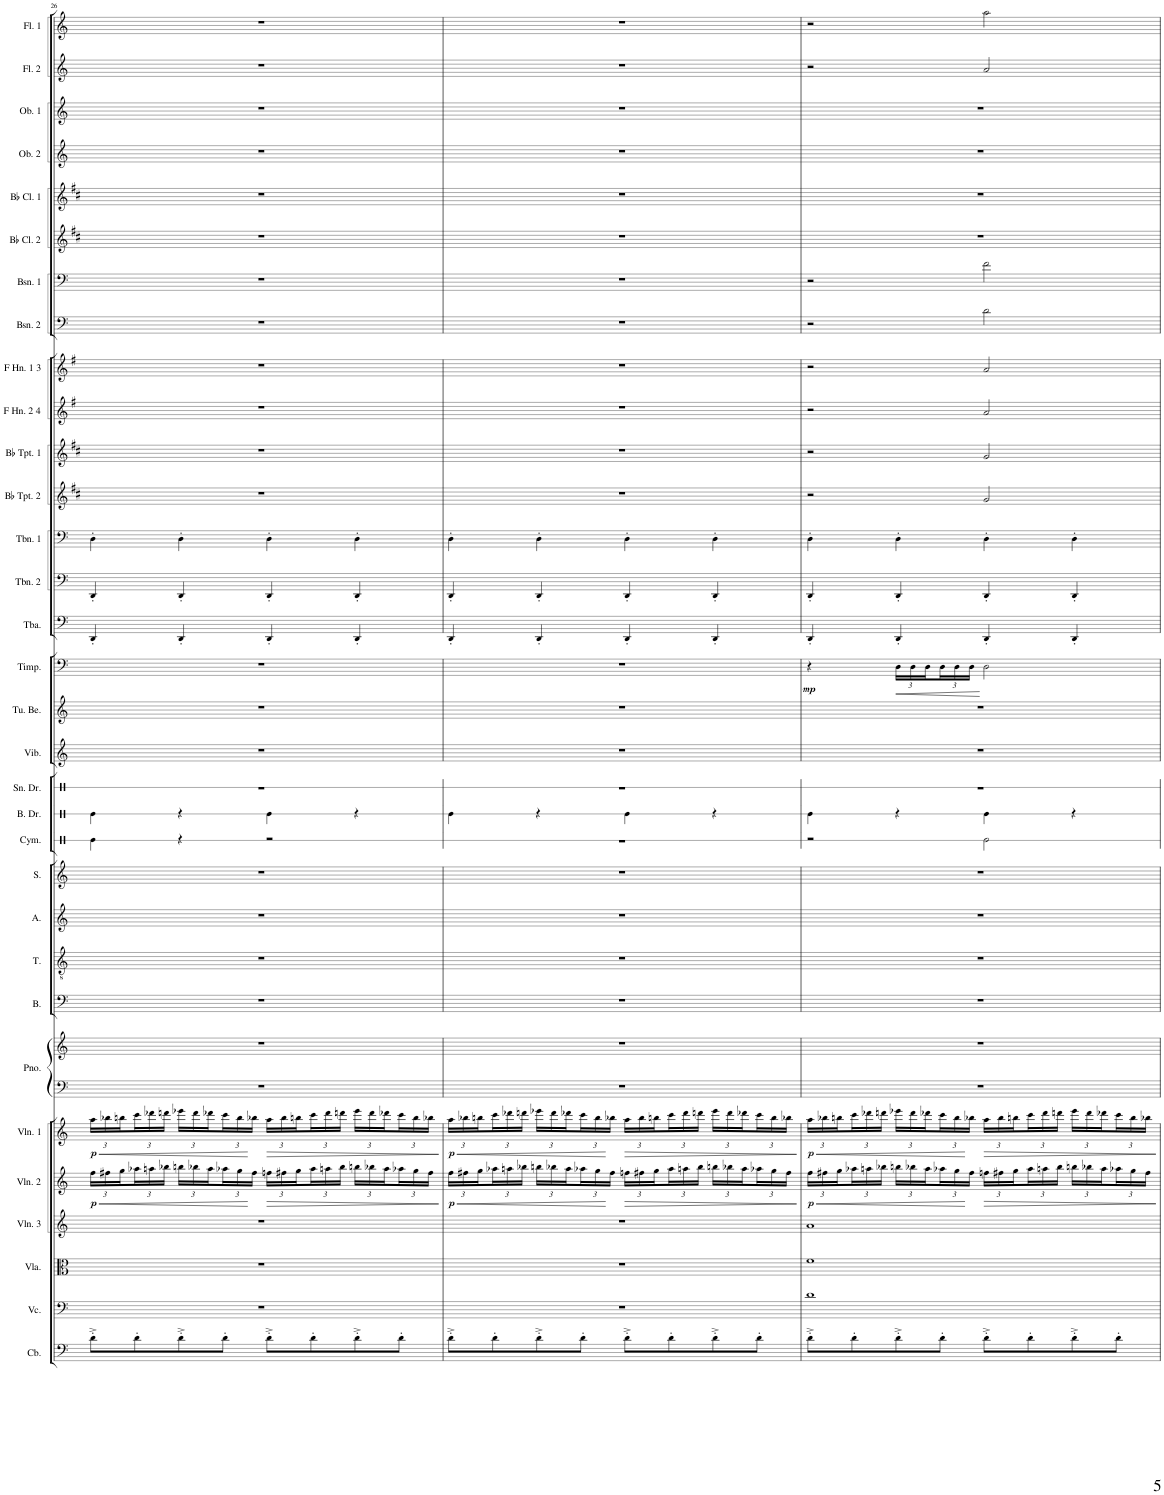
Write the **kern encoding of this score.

**kern	**kern	**kern	**kern	**kern	**dynam	**kern	**dynam	**kern	**kern	**kern	**kern	**kern	**kern	**kern	**kern	**kern	**kern	**kern	**kern	**dynam	**kern	**kern	**kern	**kern	**kern	**kern	**kern	**kern	**kern	**kern	**kern	**kern	**kern	**kern	**kern
*part32	*part31	*part30	*part29	*part28	*part28	*part27	*part27	*part26	*part26	*part25	*part24	*part23	*part22	*part21	*part20	*part19	*part18	*part17	*part16	*part16	*part15	*part14	*part13	*part12	*part11	*part10	*part9	*part8	*part7	*part6	*part5	*part4	*part3	*part2	*part1
*staff33	*staff32	*staff31	*staff30	*staff29	*staff29	*staff28	*staff28	*staff27	*staff26	*staff25	*staff24	*staff23	*staff22	*staff21	*staff20	*staff19	*staff18	*staff17	*staff16	*staff16	*staff15	*staff14	*staff13	*staff12	*staff11	*staff10	*staff9	*staff8	*staff7	*staff6	*staff5	*staff4	*staff3	*staff2	*staff1
*I"Contrabass	*I"Violoncello	*I"Viola	*I"Violin 3	*I"Violin 2	*	*I"Violin 1	*	*I"Piano	*	*I"Baritone	*I"Tenor	*I"Alto	*I"Soprano	*I"Cymbal	*I"Bass Drum	*I"Snare Drum	*I"Vibraphone	*I"Tubular Bells	*I"Timpani	*	*I"Tuba	*I"Trombone 2	*I"Trombone 1	*I"Bb Trumpet 2	*I"Bb Trumpet 1	*I"F Horn 2 &amp; 4	*I"F Horn 1 &amp; 3	*I"Bassoon 2	*I"Bassoon 1	*I"Bb Clarinet 2	*I"Bb Clarinet 1	*I"Oboe 2	*I"Oboe 1	*I"Flute 2	*I"Flute 1
*I'Cb.	*I'Vc.	*I'Vla.	*I'Vln. 3	*I'Vln. 2	*	*I'Vln. 1	*	*I'Pno.	*	*I'B.	*I'T.	*I'A.	*I'S.	*I'Cym.	*I'B. Dr.	*I'Sn. Dr.	*I'Vib.	*I'Tu. Be.	*I'Timp.	*	*I'Tba.	*I'Tbn. 2	*I'Tbn. 1	*I'Bb Tpt. 2	*I'Bb Tpt. 1	*I'F Hn. 2 4	*I'F Hn. 1 3	*I'Bsn. 2	*I'Bsn. 1	*I'Bb Cl. 2	*I'Bb Cl. 1	*I'Ob. 2	*I'Ob. 1	*I'Fl. 2	*I'Fl. 1
!!LO:PB:g=z
*clefF4	*clefF4	*clefC3	*clefG2	*clefG2	*	*clefG2	*	*clefF4	*clefG2	*clefF4	*clefGv2	*clefG2	*clefG2	*clefX	*clefX	*clefX	*clefG2	*clefG2	*clefF4	*	*clefF4	*clefF4	*clefF4	*clefG2	*clefG2	*clefG2	*clefG2	*clefF4	*clefF4	*clefG2	*clefG2	*clefG2	*clefG2	*clefG2	*clefG2
*Trd7c12	*	*	*	*	*	*	*	*	*	*	*	*	*	*	*	*	*	*	*	*	*	*	*	*Trd1c2	*Trd1c2	*Trd4c7	*Trd4c7	*	*	*Trd1c2	*Trd1c2	*	*	*	*
*k[]	*k[]	*k[]	*k[]	*k[]	*	*k[]	*	*k[]	*k[]	*k[]	*k[]	*k[]	*k[]	*k[]	*k[]	*k[]	*k[]	*k[]	*k[]	*	*k[]	*k[]	*k[]	*k[f#c#]	*k[f#c#]	*k[f#]	*k[f#]	*k[]	*k[]	*k[f#c#]	*k[f#c#]	*k[]	*k[]	*k[]	*k[]
*M4/4	*M4/4	*M4/4	*M4/4	*M4/4	*	*M4/4	*	*M4/4	*M4/4	*M4/4	*M4/4	*M4/4	*M4/4	*M4/4	*M4/4	*M4/4	*M4/4	*M4/4	*M4/4	*	*M4/4	*M4/4	*M4/4	*M4/4	*M4/4	*M4/4	*M4/4	*M4/4	*M4/4	*M4/4	*M4/4	*M4/4	*M4/4	*M4/4	*M4/4
*	*	*	*	*Xbrackettup	*	*	*	*	*	*	*	*	*	*	*	*	*	*	*	*	*	*	*	*	*	*	*	*	*	*	*	*	*	*	*
=26	=26	=26	=26	=26	=26	=26	=26	=26	=26	=26	=26	=26	=26	=26	=26	=26	=26	=26	=26	=26	=26	=26	=26	=26	=26	=26	=26	=26	=26	=26	=26	=26	=26	=26	=26
!	!	!	!	!	!LO:HP:b	!	!	!	!	!	!	!	!	!	!	!	!	!	!	!	!	!	!	!	!	!	!	!	!	!	!	!	!	!	!
*	*	*	*	*	*	*Xbrackettup	*	*	*	*	*	*	*	*	*	*	*	*	*	*	*	*	*	*	*	*	*	*	*	*	*	*	*	*	*
!	!	!	!	!	!LO:DY:n=1:b	!	!LO:HP:b	!	!	!	!	!	!	!	!	!	!	!	!	!	!	!	!	!	!	!	!	!	!	!	!	!	!	!	!
!	!	!	!	!	!	!	!LO:DY:n=1:b	!	!	!	!	!	!	!	!	!	!	!	!	!	!	!	!	!	!	!	!	!	!	!	!	!	!	!	!
8d'^\L	1r	1r	1r	24ff\LL	< p	24aa\LL	< p	1r	1r	1r	1r	1r	1r	4Re\	4Re\	1r	1r	1r	1r	.	4DD'/	4DD'/	4D'\	1r	1r	1r	1r	1r	1r	1r	1r	1r	1r	1r	1r
.	.	.	.	24ff#X\	.	24bb-X\	.	.	.	.	.	.	.	.	.	.	.	.	.	.	.	.	.	.	.	.	.	.	.	.	.	.	.	.	.
.	.	.	.	24gg\	.	24bbn\	.	.	.	.	.	.	.	.	.	.	.	.	.	.	.	.	.	.	.	.	.	.	.	.	.	.	.	.	.
!	!	!	!	!	!LO:DY:n=2:b	!	!LO:DY:n=2:b	!	!	!	!	!	!	!	!	!	!	!	!	!	!	!	!	!	!	!	!	!	!	!	!	!	!	!	!
8d'\	.	.	.	24aa-X\	mp	24ccc\	mp	.	.	.	.	.	.	.	.	.	.	.	.	.	.	.	.	.	.	.	.	.	.	.	.	.	.	.	.
.	.	.	.	24aan\	.	24ddd-X\	.	.	.	.	.	.	.	.	.	.	.	.	.	.	.	.	.	.	.	.	.	.	.	.	.	.	.	.	.
.	.	.	.	24bb-X\JJ	.	24dddn\JJ	.	.	.	.	.	.	.	.	.	.	.	.	.	.	.	.	.	.	.	.	.	.	.	.	.	.	.	.	.
!	!	!	!	!	!LO:DY:n=3:b	!	!LO:DY:n=3:b	!	!	!	!	!	!	!	!	!	!	!	!	!	!	!	!	!	!	!	!	!	!	!	!	!	!	!	!
8d'^\	.	.	.	24bbn\LL	mf	24eee-X\LL	mf	.	.	.	.	.	.	4r	4r	.	.	.	.	.	4DD'/	4DD'/	4D'\	.	.	.	.	.	.	.	.	.	.	.	.
.	.	.	.	24bb-X\	.	24ddd\	.	.	.	.	.	.	.	.	.	.	.	.	.	.	.	.	.	.	.	.	.	.	.	.	.	.	.	.	.
.	.	.	.	24aa\	.	24ddd-X\	.	.	.	.	.	.	.	.	.	.	.	.	.	.	.	.	.	.	.	.	.	.	.	.	.	.	.	.	.
8d'\J	.	.	.	24aa-X\	.	24ccc\	.	.	.	.	.	.	.	.	.	.	.	.	.	.	.	.	.	.	.	.	.	.	.	.	.	.	.	.	.
!	!	!	!	!	!LO:DY:n=4:b	!	!LO:DY:n=4:b	!	!	!	!	!	!	!	!	!	!	!	!	!	!	!	!	!	!	!	!	!	!	!	!	!	!	!	!
.	.	.	.	24gg\	f	24bb\	f	.	.	.	.	.	.	.	.	.	.	.	.	.	.	.	.	.	.	.	.	.	.	.	.	.	.	.	.
.	.	.	.	24ff#\JJ	[	24bb-X\JJ	[	.	.	.	.	.	.	.	.	.	.	.	.	.	.	.	.	.	.	.	.	.	.	.	.	.	.	.	.
!	!	!	!	!	!LO:HP:b	!	!LO:HP:b	!	!	!	!	!	!	!	!	!	!	!	!	!	!	!	!	!	!	!	!	!	!	!	!	!	!	!	!
8d'^\L	.	.	.	24ffn\LL	>	24aa\LL	>	.	.	.	.	.	.	2r	4Re\	.	.	.	.	.	4DD'/	4DD'/	4D'\	.	.	.	.	.	.	.	.	.	.	.	.
.	.	.	.	24ff#X\	.	24bb-\	.	.	.	.	.	.	.	.	.	.	.	.	.	.	.	.	.	.	.	.	.	.	.	.	.	.	.	.	.
.	.	.	.	24gg\	.	24bbn\	.	.	.	.	.	.	.	.	.	.	.	.	.	.	.	.	.	.	.	.	.	.	.	.	.	.	.	.	.
8d'\	.	.	.	24aa-\	.	24ccc\	.	.	.	.	.	.	.	.	.	.	.	.	.	.	.	.	.	.	.	.	.	.	.	.	.	.	.	.	.
!	!	!	!	!	!LO:DY:n=5:b	!	!LO:DY:n=5:b	!	!	!	!	!	!	!	!	!	!	!	!	!	!	!	!	!	!	!	!	!	!	!	!	!	!	!	!
.	.	.	.	24aan\	mf	24ddd-\	mf	.	.	.	.	.	.	.	.	.	.	.	.	.	.	.	.	.	.	.	.	.	.	.	.	.	.	.	.
.	.	.	.	24bb-\JJ	.	24dddn\JJ	.	.	.	.	.	.	.	.	.	.	.	.	.	.	.	.	.	.	.	.	.	.	.	.	.	.	.	.	.
8d'^\	.	.	.	24bbn\LL	.	24eee-\LL	.	.	.	.	.	.	.	.	4r	.	.	.	.	.	4DD'/	4DD'/	4D'\	.	.	.	.	.	.	.	.	.	.	.	.
.	.	.	.	24bb-X\	.	24ddd\	.	.	.	.	.	.	.	.	.	.	.	.	.	.	.	.	.	.	.	.	.	.	.	.	.	.	.	.	.
!	!	!	!	!	!LO:DY:n=6:b	!	!LO:DY:n=6:b	!	!	!	!	!	!	!	!	!	!	!	!	!	!	!	!	!	!	!	!	!	!	!	!	!	!	!	!
.	.	.	.	24aa\	mp	24ddd-X\	mp	.	.	.	.	.	.	.	.	.	.	.	.	.	.	.	.	.	.	.	.	.	.	.	.	.	.	.	.
8d'\J	.	.	.	24aa-X\	.	24ccc\	.	.	.	.	.	.	.	.	.	.	.	.	.	.	.	.	.	.	.	.	.	.	.	.	.	.	.	.	.
.	.	.	.	24gg\	.	24bb\	.	.	.	.	.	.	.	.	.	.	.	.	.	.	.	.	.	.	.	.	.	.	.	.	.	.	.	.	.
!	!	!	!	!	!LO:DY:n=7:b	!	!LO:DY:n=7:b	!	!	!	!	!	!	!	!	!	!	!	!	!	!	!	!	!	!	!	!	!	!	!	!	!	!	!	!
.	.	.	.	24ff#\JJ	p	24bb-X\JJ	p	.	.	.	.	.	.	.	.	.	.	.	.	.	.	.	.	.	.	.	.	.	.	.	.	.	.	.	.
.	.	.	.	.	]	.	]	.	.	.	.	.	.	.	.	.	.	.	.	.	.	.	.	.	.	.	.	.	.	.	.	.	.	.	.
=27	=27	=27	=27	=27	=27	=27	=27	=27	=27	=27	=27	=27	=27	=27	=27	=27	=27	=27	=27	=27	=27	=27	=27	=27	=27	=27	=27	=27	=27	=27	=27	=27	=27	=27	=27
!	!	!	!	!	!LO:HP:b	!	!LO:HP:b	!	!	!	!	!	!	!	!	!	!	!	!	!	!	!	!	!	!	!	!	!	!	!	!	!	!	!	!
!	!	!	!	!	!LO:DY:n=1:b	!	!LO:DY:n=1:b	!	!	!	!	!	!	!	!	!	!	!	!	!	!	!	!	!	!	!	!	!	!	!	!	!	!	!	!
8d'^\L	1r	1r	1r	24ff\LL	< p	24aa\LL	< p	1r	1r	1r	1r	1r	1r	1r	4Re\	1r	1r	1r	1r	.	4DD'/	4DD'/	4D'\	1r	1r	1r	1r	1r	1r	1r	1r	1r	1r	1r	1r
.	.	.	.	24ff#X\	.	24bb-X\	.	.	.	.	.	.	.	.	.	.	.	.	.	.	.	.	.	.	.	.	.	.	.	.	.	.	.	.	.
.	.	.	.	24gg\	.	24bbn\	.	.	.	.	.	.	.	.	.	.	.	.	.	.	.	.	.	.	.	.	.	.	.	.	.	.	.	.	.
!	!	!	!	!	!LO:DY:n=2:b	!	!LO:DY:n=2:b	!	!	!	!	!	!	!	!	!	!	!	!	!	!	!	!	!	!	!	!	!	!	!	!	!	!	!	!
8d'\	.	.	.	24aa-X\	mp	24ccc\	mp	.	.	.	.	.	.	.	.	.	.	.	.	.	.	.	.	.	.	.	.	.	.	.	.	.	.	.	.
.	.	.	.	24aan\	.	24ddd-X\	.	.	.	.	.	.	.	.	.	.	.	.	.	.	.	.	.	.	.	.	.	.	.	.	.	.	.	.	.
.	.	.	.	24bb-X\JJ	.	24dddn\JJ	.	.	.	.	.	.	.	.	.	.	.	.	.	.	.	.	.	.	.	.	.	.	.	.	.	.	.	.	.
!	!	!	!	!	!LO:DY:n=3:b	!	!LO:DY:n=3:b	!	!	!	!	!	!	!	!	!	!	!	!	!	!	!	!	!	!	!	!	!	!	!	!	!	!	!	!
8d'^\	.	.	.	24bbn\LL	mf	24eee-X\LL	mf	.	.	.	.	.	.	.	4r	.	.	.	.	.	4DD'/	4DD'/	4D'\	.	.	.	.	.	.	.	.	.	.	.	.
.	.	.	.	24bb-X\	.	24ddd\	.	.	.	.	.	.	.	.	.	.	.	.	.	.	.	.	.	.	.	.	.	.	.	.	.	.	.	.	.
.	.	.	.	24aa\	.	24ddd-X\	.	.	.	.	.	.	.	.	.	.	.	.	.	.	.	.	.	.	.	.	.	.	.	.	.	.	.	.	.
8d'\J	.	.	.	24aa-X\	.	24ccc\	.	.	.	.	.	.	.	.	.	.	.	.	.	.	.	.	.	.	.	.	.	.	.	.	.	.	.	.	.
!	!	!	!	!	!LO:DY:n=4:b	!	!LO:DY:n=4:b	!	!	!	!	!	!	!	!	!	!	!	!	!	!	!	!	!	!	!	!	!	!	!	!	!	!	!	!
.	.	.	.	24gg\	f	24bb\	f	.	.	.	.	.	.	.	.	.	.	.	.	.	.	.	.	.	.	.	.	.	.	.	.	.	.	.	.
.	.	.	.	24ff#\JJ	[	24bb-X\JJ	[	.	.	.	.	.	.	.	.	.	.	.	.	.	.	.	.	.	.	.	.	.	.	.	.	.	.	.	.
!	!	!	!	!	!LO:HP:b	!	!LO:HP:b	!	!	!	!	!	!	!	!	!	!	!	!	!	!	!	!	!	!	!	!	!	!	!	!	!	!	!	!
8d'^\L	.	.	.	24ffn\LL	>	24aa\LL	>	.	.	.	.	.	.	.	4Re\	.	.	.	.	.	4DD'/	4DD'/	4D'\	.	.	.	.	.	.	.	.	.	.	.	.
.	.	.	.	24ff#X\	.	24bb-\	.	.	.	.	.	.	.	.	.	.	.	.	.	.	.	.	.	.	.	.	.	.	.	.	.	.	.	.	.
.	.	.	.	24gg\	.	24bbn\	.	.	.	.	.	.	.	.	.	.	.	.	.	.	.	.	.	.	.	.	.	.	.	.	.	.	.	.	.
8d'\	.	.	.	24aa-\	.	24ccc\	.	.	.	.	.	.	.	.	.	.	.	.	.	.	.	.	.	.	.	.	.	.	.	.	.	.	.	.	.
!	!	!	!	!	!LO:DY:n=5:b	!	!LO:DY:n=5:b	!	!	!	!	!	!	!	!	!	!	!	!	!	!	!	!	!	!	!	!	!	!	!	!	!	!	!	!
.	.	.	.	24aan\	mf	24ddd-\	mf	.	.	.	.	.	.	.	.	.	.	.	.	.	.	.	.	.	.	.	.	.	.	.	.	.	.	.	.
.	.	.	.	24bb-\JJ	.	24dddn\JJ	.	.	.	.	.	.	.	.	.	.	.	.	.	.	.	.	.	.	.	.	.	.	.	.	.	.	.	.	.
8d'^\	.	.	.	24bbn\LL	.	24eee-\LL	.	.	.	.	.	.	.	.	4r	.	.	.	.	.	4DD'/	4DD'/	4D'\	.	.	.	.	.	.	.	.	.	.	.	.
.	.	.	.	24bb-X\	.	24ddd\	.	.	.	.	.	.	.	.	.	.	.	.	.	.	.	.	.	.	.	.	.	.	.	.	.	.	.	.	.
!	!	!	!	!	!LO:DY:n=6:b	!	!LO:DY:n=6:b	!	!	!	!	!	!	!	!	!	!	!	!	!	!	!	!	!	!	!	!	!	!	!	!	!	!	!	!
.	.	.	.	24aa\	mp	24ddd-X\	mp	.	.	.	.	.	.	.	.	.	.	.	.	.	.	.	.	.	.	.	.	.	.	.	.	.	.	.	.
8d'\J	.	.	.	24aa-X\	.	24ccc\	.	.	.	.	.	.	.	.	.	.	.	.	.	.	.	.	.	.	.	.	.	.	.	.	.	.	.	.	.
.	.	.	.	24gg\	.	24bb\	.	.	.	.	.	.	.	.	.	.	.	.	.	.	.	.	.	.	.	.	.	.	.	.	.	.	.	.	.
!	!	!	!	!	!LO:DY:n=7:b	!	!LO:DY:n=7:b	!	!	!	!	!	!	!	!	!	!	!	!	!	!	!	!	!	!	!	!	!	!	!	!	!	!	!	!
.	.	.	.	24ff#\JJ	p	24bb-X\JJ	p	.	.	.	.	.	.	.	.	.	.	.	.	.	.	.	.	.	.	.	.	.	.	.	.	.	.	.	.
.	.	.	.	.	]	.	]	.	.	.	.	.	.	.	.	.	.	.	.	.	.	.	.	.	.	.	.	.	.	.	.	.	.	.	.
=28	=28	=28	=28	=28	=28	=28	=28	=28	=28	=28	=28	=28	=28	=28	=28	=28	=28	=28	=28	=28	=28	=28	=28	=28	=28	=28	=28	=28	=28	=28	=28	=28	=28	=28	=28
!	!	!	!	!	!LO:HP:b	!	!LO:HP:b	!	!	!	!	!	!	!	!	!	!	!	!	!	!	!	!	!	!	!	!	!	!	!	!	!	!	!	!
!	!	!	!	!	!LO:DY:n=1:b	!	!LO:DY:n=1:b	!	!	!	!	!	!	!	!	!	!	!	!	!LO:DY:b	!	!	!	!	!	!	!	!	!	!	!	!	!	!	!
8d'^\L	1d	1f	1a	24ff\LL	< p	24aa\LL	< p	1r	1r	1r	1r	1r	1r	2r	4Re\	1r	1r	1r	4r	mp	4DD'/	4DD'/	4D'\	2r	2r	2r	2r	2r	2r	1r	1r	1r	1r	2r	2r
.	.	.	.	24ff#X\	.	24bb-X\	.	.	.	.	.	.	.	.	.	.	.	.	.	.	.	.	.	.	.	.	.	.	.	.	.	.	.	.	.
.	.	.	.	24gg\	.	24bbn\	.	.	.	.	.	.	.	.	.	.	.	.	.	.	.	.	.	.	.	.	.	.	.	.	.	.	.	.	.
!	!	!	!	!	!LO:DY:n=2:b	!	!LO:DY:n=2:b	!	!	!	!	!	!	!	!	!	!	!	!	!	!	!	!	!	!	!	!	!	!	!	!	!	!	!	!
8d'\	.	.	.	24aa-X\	mp	24ccc\	mp	.	.	.	.	.	.	.	.	.	.	.	.	.	.	.	.	.	.	.	.	.	.	.	.	.	.	.	.
.	.	.	.	24aan\	.	24ddd-X\	.	.	.	.	.	.	.	.	.	.	.	.	.	.	.	.	.	.	.	.	.	.	.	.	.	.	.	.	.
.	.	.	.	24bb-X\JJ	.	24dddn\JJ	.	.	.	.	.	.	.	.	.	.	.	.	.	.	.	.	.	.	.	.	.	.	.	.	.	.	.	.	.
*	*	*	*	*	*	*	*	*	*	*	*	*	*	*	*	*	*	*	*Xbrackettup	*	*	*	*	*	*	*	*	*	*	*	*	*	*	*	*
!	!	!	!	!	!LO:DY:n=3:b	!	!LO:DY:n=3:b	!	!	!	!	!	!	!	!	!	!	!	!	!LO:HP:b	!	!	!	!	!	!	!	!	!	!	!	!	!	!	!
8d'^\	.	.	.	24bbn\LL	mf	24eee-X\LL	mf	.	.	.	.	.	.	.	4r	.	.	.	24D\LL	<	4DD'/	4DD'/	4D'\	.	.	.	.	.	.	.	.	.	.	.	.
.	.	.	.	24bb-X\	.	24ddd\	.	.	.	.	.	.	.	.	.	.	.	.	24D\	.	.	.	.	.	.	.	.	.	.	.	.	.	.	.	.
!	!	!	!	!	!	!	!	!	!	!	!	!	!	!	!	!	!	!	!	!LO:DY:b	!	!	!	!	!	!	!	!	!	!	!	!	!	!	!
.	.	.	.	24aa\	.	24ddd-X\	.	.	.	.	.	.	.	.	.	.	.	.	24D\	mf	.	.	.	.	.	.	.	.	.	.	.	.	.	.	.
8d'\J	.	.	.	24aa-X\	.	24ccc\	.	.	.	.	.	.	.	.	.	.	.	.	24D\	.	.	.	.	.	.	.	.	.	.	.	.	.	.	.	.
!	!	!	!	!	!LO:DY:n=4:b	!	!LO:DY:n=4:b	!	!	!	!	!	!	!	!	!	!	!	!	!	!	!	!	!	!	!	!	!	!	!	!	!	!	!	!
.	.	.	.	24gg\	f	24bb\	f	.	.	.	.	.	.	.	.	.	.	.	24D\	.	.	.	.	.	.	.	.	.	.	.	.	.	.	.	.
.	.	.	.	24ff#\JJ	[	24bb-X\JJ	[	.	.	.	.	.	.	.	.	.	.	.	24D\JJ	.	.	.	.	.	.	.	.	.	.	.	.	.	.	.	.
!	!	!	!	!	!LO:HP:b	!	!LO:HP:b	!	!	!	!	!	!	!	!	!	!	!	!	!LO:DY:n=1:b	!	!	!	!	!	!	!	!	!	!	!	!	!	!	!
8d'^\L	.	.	.	24ffn\LL	>	24aa\LL	>	.	.	.	.	.	.	2Re\	4Re\	.	.	.	2D\	[ f	4DD'/	4DD'/	4D'\	2g/	2g/	2a/	2a/	2d\	2f\	.	.	.	.	2a/	2aa\
.	.	.	.	24ff#X\	.	24bb-\	.	.	.	.	.	.	.	.	.	.	.	.	.	.	.	.	.	.	.	.	.	.	.	.	.	.	.	.	.
.	.	.	.	24gg\	.	24bbn\	.	.	.	.	.	.	.	.	.	.	.	.	.	.	.	.	.	.	.	.	.	.	.	.	.	.	.	.	.
8d'\	.	.	.	24aa-\	.	24ccc\	.	.	.	.	.	.	.	.	.	.	.	.	.	.	.	.	.	.	.	.	.	.	.	.	.	.	.	.	.
!	!	!	!	!	!LO:DY:n=5:b	!	!LO:DY:n=5:b	!	!	!	!	!	!	!	!	!	!	!	!	!	!	!	!	!	!	!	!	!	!	!	!	!	!	!	!
.	.	.	.	24aan\	mf	24ddd-\	mf	.	.	.	.	.	.	.	.	.	.	.	.	.	.	.	.	.	.	.	.	.	.	.	.	.	.	.	.
.	.	.	.	24bb-\JJ	.	24dddn\JJ	.	.	.	.	.	.	.	.	.	.	.	.	.	.	.	.	.	.	.	.	.	.	.	.	.	.	.	.	.
8d'^\	.	.	.	24bbn\LL	.	24eee-\LL	.	.	.	.	.	.	.	.	4r	.	.	.	.	.	4DD'/	4DD'/	4D'\	.	.	.	.	.	.	.	.	.	.	.	.
.	.	.	.	24bb-X\	.	24ddd\	.	.	.	.	.	.	.	.	.	.	.	.	.	.	.	.	.	.	.	.	.	.	.	.	.	.	.	.	.
!	!	!	!	!	!LO:DY:n=6:b	!	!LO:DY:n=6:b	!	!	!	!	!	!	!	!	!	!	!	!	!	!	!	!	!	!	!	!	!	!	!	!	!	!	!	!
.	.	.	.	24aa\	mp	24ddd-X\	mp	.	.	.	.	.	.	.	.	.	.	.	.	.	.	.	.	.	.	.	.	.	.	.	.	.	.	.	.
8d'\J	.	.	.	24aa-X\	.	24ccc\	.	.	.	.	.	.	.	.	.	.	.	.	.	.	.	.	.	.	.	.	.	.	.	.	.	.	.	.	.
.	.	.	.	24gg\	.	24bb\	.	.	.	.	.	.	.	.	.	.	.	.	.	.	.	.	.	.	.	.	.	.	.	.	.	.	.	.	.
!	!	!	!	!	!LO:DY:n=7:b	!	!LO:DY:n=7:b	!	!	!	!	!	!	!	!	!	!	!	!	!	!	!	!	!	!	!	!	!	!	!	!	!	!	!	!
.	.	.	.	24ff#\JJ	p	24bb-X\JJ	p	.	.	.	.	.	.	.	.	.	.	.	.	.	.	.	.	.	.	.	.	.	.	.	.	.	.	.	.
.	.	.	.	.	]	.	]	.	.	.	.	.	.	.	.	.	.	.	.	.	.	.	.	.	.	.	.	.	.	.	.	.	.	.	.
=	=	=	=	=	=	=	=	=	=	=	=	=	=	=	=	=	=	=	=	=	=	=	=	=	=	=	=	=	=	=	=	=	=	=	=
*-	*-	*-	*-	*-	*-	*-	*-	*-	*-	*-	*-	*-	*-	*-	*-	*-	*-	*-	*-	*-	*-	*-	*-	*-	*-	*-	*-	*-	*-	*-	*-	*-	*-	*-	*-
